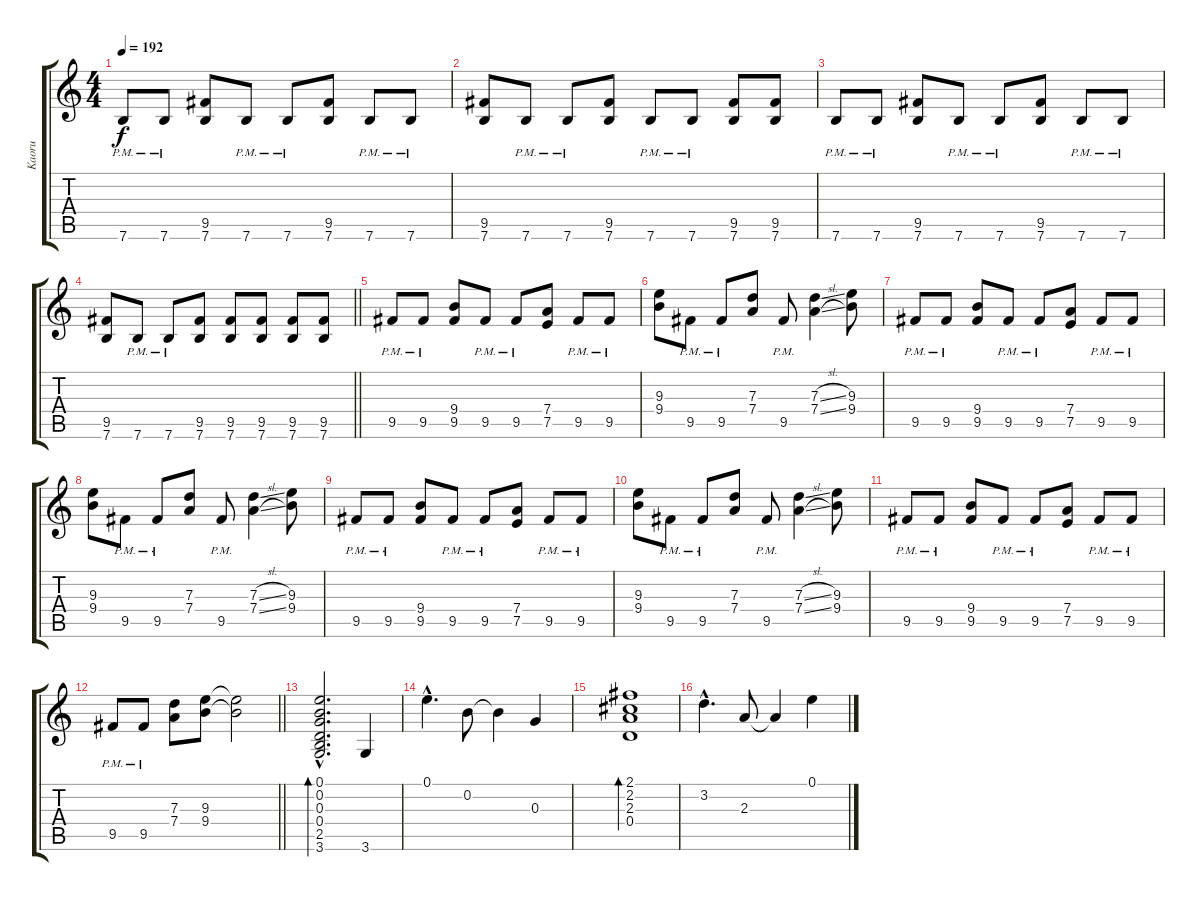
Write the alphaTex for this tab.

\track ("Kaoru" "Kaoru") {instrument distortionguitar}
\staff {score tabs}
\tuning (E4 B3 G3 D3 A2 E2) {hide}
\ts (4 4)
\tempo 192
\clef g2
\ks c
7.6{pm}.8{dy f} 7.6{pm}.8 (9.5 7.6).8 7.6{pm}.8 7.6{pm}.8 (9.5 7.6).8 7.6{pm}.8 7.6{pm}.8 |
(9.5 7.6).8 7.6{pm}.8 7.6{pm}.8 (9.5 7.6).8 7.6{pm}.8 7.6{pm}.8 (9.5 7.6).8 (9.5 7.6).8 |
7.6{pm}.8 7.6{pm}.8 (9.5 7.6).8 7.6{pm}.8 7.6{pm}.8 (9.5 7.6).8 7.6{pm}.8 7.6{pm}.8 |
\barLineRight lightlight
(9.5 7.6).8 7.6{pm}.8 7.6{pm}.8 (9.5 7.6).8 (9.5 7.6).8 (9.5 7.6).8 (9.5 7.6).8 (9.5 7.6).8 |
9.5{pm}.8 9.5{pm}.8 (9.4 9.5).8 9.5{pm}.8 9.5{pm}.8 (7.4 7.5).8 9.5{pm}.8 9.5{pm}.8 |
(9.3 9.4).8 9.5{pm}.8 9.5{pm}.8 (7.3 7.4).8 9.5{pm}.8 (7.3{sl} 7.4{sl}).4 (9.3 9.4).8 |
9.5{pm}.8 9.5{pm}.8 (9.4 9.5).8 9.5{pm}.8 9.5{pm}.8 (7.4 7.5).8 9.5{pm}.8 9.5{pm}.8 |
(9.3 9.4).8 9.5{pm}.8 9.5{pm}.8 (7.3 7.4).8 9.5{pm}.8 (7.3{sl} 7.4{sl}).4 (9.3 9.4).8 |
9.5{pm}.8 9.5{pm}.8 (9.4 9.5).8 9.5{pm}.8 9.5{pm}.8 (7.4 7.5).8 9.5{pm}.8 9.5{pm}.8 |
(9.3 9.4).8 9.5{pm}.8 9.5{pm}.8 (7.3 7.4).8 9.5{pm}.8 (7.3{sl} 7.4{sl}).4 (9.3 9.4).8 |
9.5{pm}.8 9.5{pm}.8 (9.4 9.5).8 9.5{pm}.8 9.5{pm}.8 (7.4 7.5).8 9.5{pm}.8 9.5{pm}.8 |
\barLineRight lightlight
9.5{pm}.8 9.5{pm}.8 (7.3 7.4).8 (9.3 9.4).8 (9.3{t} 9.4{t}).2 |
(0.1{hac} 0.2{hac} 0.3{hac} 0.4{hac} 2.5{hac} 3.6{hac}).2{d bd 240} 3.6.4 |
0.1{hac}.4{d} 0.2.8 0.2{t}.4 0.3.4 |
(2.1 2.2 2.3 0.4).1{bd 240} |
3.2{hac}.4{d} 2.3.8 2.3{t}.4 0.1.4
